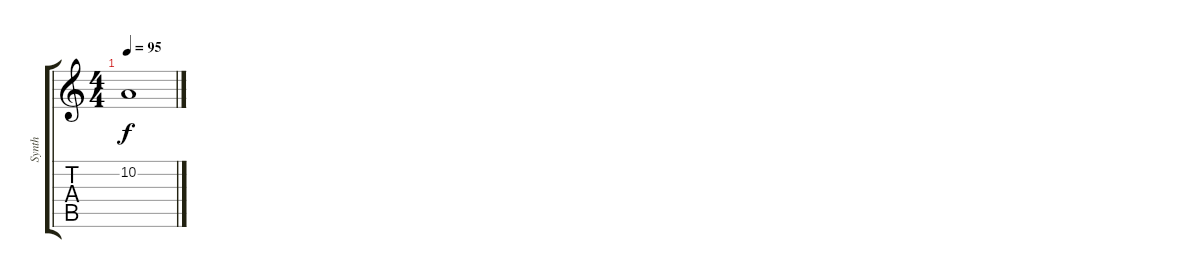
\track ("Synth" "Synth") {instrument lead2sawtooth}
\staff {score tabs}
\tuning (E4 B3 G3 D3 A2 E2) {hide}
\ts (4 4)
\tempo 95
\clef g2
\ks c
10.2.1{dy f volume 0}
